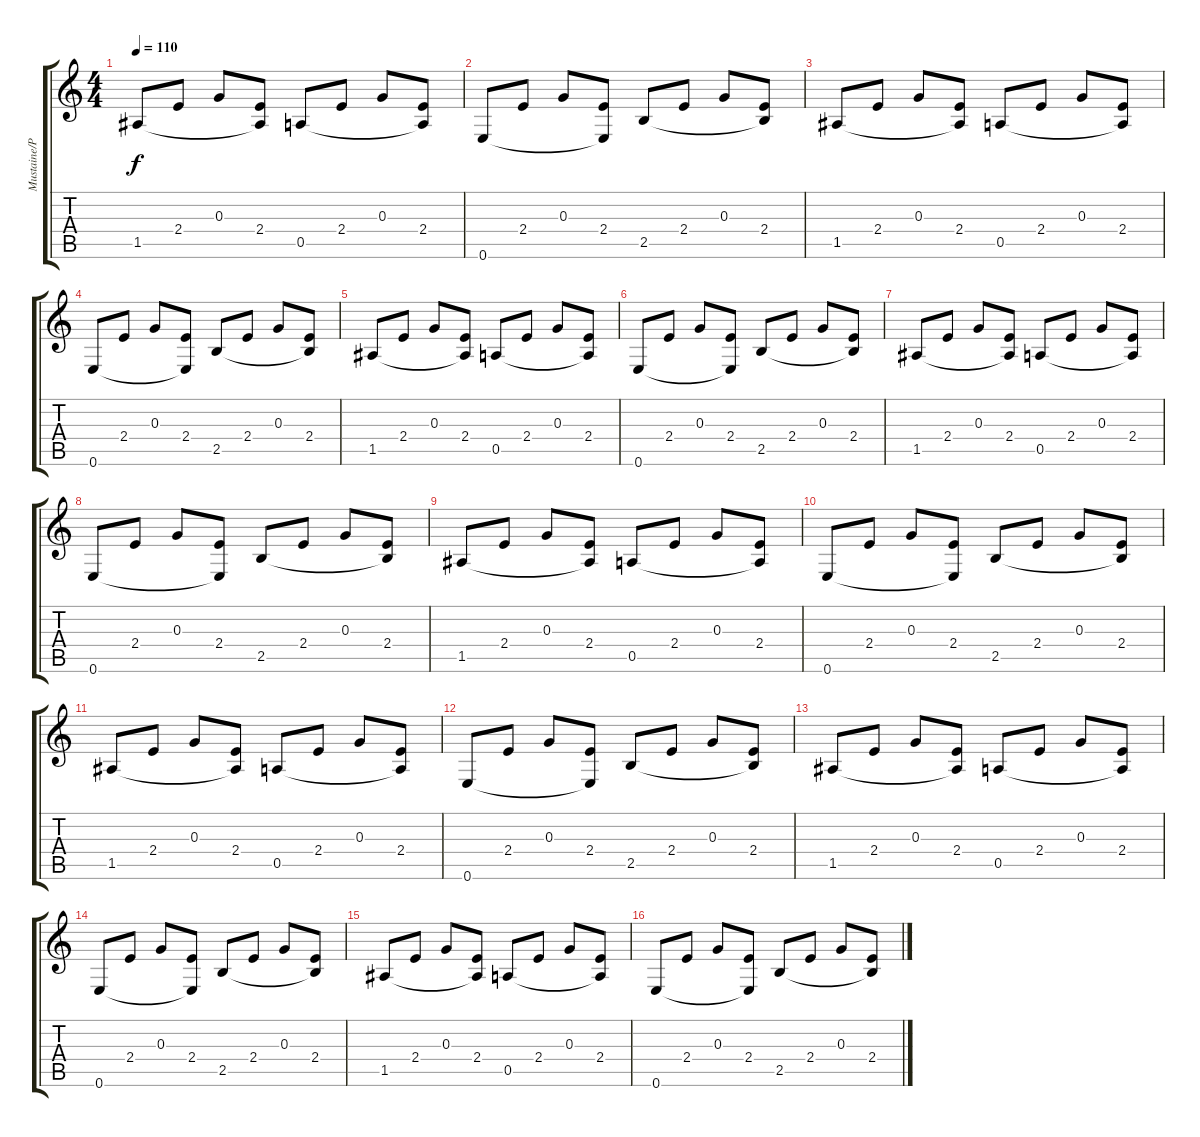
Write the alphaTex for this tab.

\track ("Mustaine/Pitrelli" "Mustaine/P") {instrument acousticguitarsteel}
\staff {score tabs}
\tuning (E4 B3 G3 D3 A2 E2) {hide}
\ts (4 4)
\tempo 110
\clef g2
\ks c
1.5.8{dy f} 2.4.8 0.3.8 (2.4 1.5{t}).8 0.5.8 2.4.8 0.3.8 (2.4 0.5{t}).8 |
0.6.8 2.4.8 0.3.8 (2.4 0.6{t}).8 2.5.8 2.4.8 0.3.8 (2.4 2.5{t}).8 |
1.5.8 2.4.8 0.3.8 (2.4 1.5{t}).8 0.5.8 2.4.8 0.3.8 (2.4 0.5{t}).8 |
0.6.8 2.4.8 0.3.8 (2.4 0.6{t}).8 2.5.8 2.4.8 0.3.8 (2.4 2.5{t}).8 |
1.5.8 2.4.8 0.3.8 (2.4 1.5{t}).8 0.5.8 2.4.8 0.3.8 (2.4 0.5{t}).8 |
0.6.8 2.4.8 0.3.8 (2.4 0.6{t}).8 2.5.8 2.4.8 0.3.8 (2.4 2.5{t}).8 |
1.5.8 2.4.8 0.3.8 (2.4 1.5{t}).8 0.5.8 2.4.8 0.3.8 (2.4 0.5{t}).8 |
0.6.8 2.4.8 0.3.8 (2.4 0.6{t}).8 2.5.8 2.4.8 0.3.8 (2.4 2.5{t}).8 |
1.5.8 2.4.8 0.3.8 (2.4 1.5{t}).8 0.5.8 2.4.8 0.3.8 (2.4 0.5{t}).8 |
0.6.8 2.4.8 0.3.8 (2.4 0.6{t}).8 2.5.8 2.4.8 0.3.8 (2.4 2.5{t}).8 |
1.5.8 2.4.8 0.3.8 (2.4 1.5{t}).8 0.5.8 2.4.8 0.3.8 (2.4 0.5{t}).8 |
0.6.8 2.4.8 0.3.8 (2.4 0.6{t}).8 2.5.8 2.4.8 0.3.8 (2.4 2.5{t}).8 |
1.5.8 2.4.8 0.3.8 (2.4 1.5{t}).8 0.5.8 2.4.8 0.3.8 (2.4 0.5{t}).8 |
0.6.8 2.4.8 0.3.8 (2.4 0.6{t}).8 2.5.8 2.4.8 0.3.8 (2.4 2.5{t}).8 |
1.5.8 2.4.8 0.3.8 (2.4 1.5{t}).8 0.5.8 2.4.8 0.3.8 (2.4 0.5{t}).8 |
0.6.8 2.4.8 0.3.8 (2.4 0.6{t}).8 2.5.8 2.4.8 0.3.8 (2.4 2.5{t}).8
